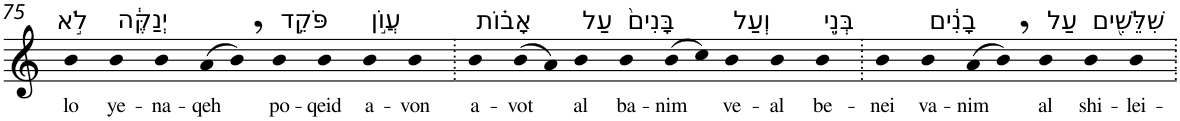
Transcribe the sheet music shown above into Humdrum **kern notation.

**kern	**text
*part1	*part1
*staff1	*staff1
*I"Piano	*
*I'Pno	*
!!LO:PB:g=z
*clefG2	*
*k[]	*
=75	=75
!LO:TX:a:t=לֹ֣א	!
!	!LO:LY:b
4b	lo
!LO:TX:a:t=יְנַקֶּ֔ה	!
!	!LO:LY:b
4b	ye-
!	!LO:LY:b
4b	-na-
!	!LO:LY:b
(>8a	-qeh
8b,)	.
!LO:TX:a:t=פֹּקֵ֣ד	!
!	!LO:LY:b
4b	po-
!	!LO:LY:b
4b	-qeid
!LO:TX:a:t=עֲוֺ֣ן	!
!	!LO:LY:b
4b	a-
!	!LO:LY:b
4b	-von
=76.	=76.
!LO:TX:a:t=אָב֗וֹת	!
!	!LO:LY:b
4b	a-
!	!LO:LY:b
(>8b	-vot
8a)	.
!LO:TX:a:t=עַל	!
!	!LO:LY:b
4b	al
!LO:TX:a:t=בָּנִים֙	!
!	!LO:LY:b
4b	ba-
!	!LO:LY:b
(>8b	-nim
8cc)	.
!LO:TX:a:t=וְעַל	!
!	!LO:LY:b
4b	ve-
!	!LO:LY:b
4b	-al
!LO:TX:a:t=בְּנֵ֣י	!
!	!LO:LY:b
4b	be-
=77.	=77.
!	!LO:LY:b
4b	-nei
!LO:TX:a:t=בָנִ֔ים	!
!	!LO:LY:b
4b	va-
!	!LO:LY:b
(>8a	-nim
8b,)	.
!LO:TX:a:t=עַל	!
!	!LO:LY:b
4b	al
!LO:TX:a:t=שִׁלֵּשִׁ֖ים	!
!	!LO:LY:b
4b	shi-
!	!LO:LY:b
4b	-lei-
=.	=.
*-	*-
